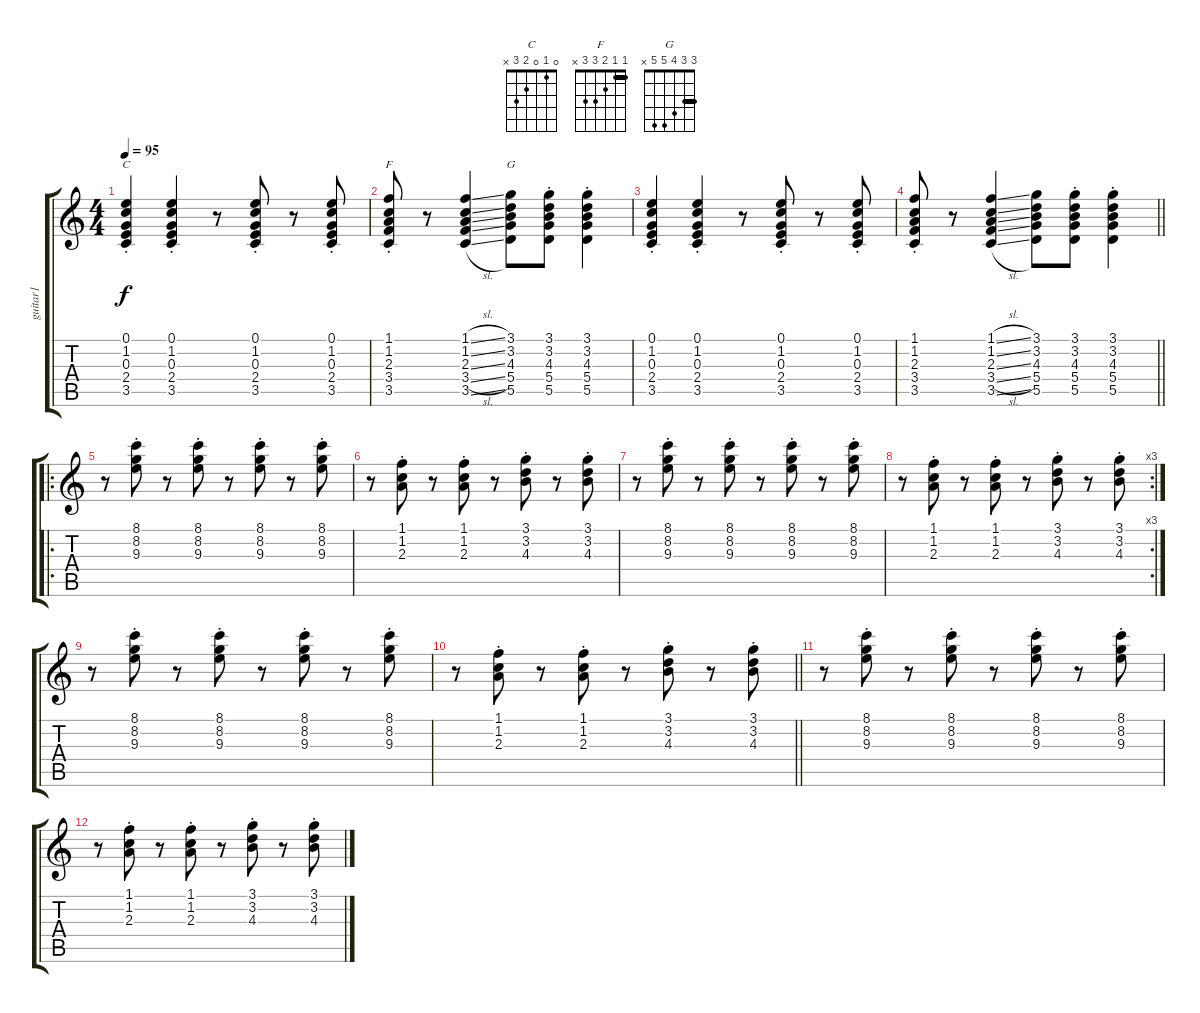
\track ("guitar1" "guitar1") {instrument electricguitarclean}
\staff {score tabs}
\tuning (E4 B3 G3 D3 A2 E2) {hide}
\chord ("C" 0 1 0 2 3 x)
\chord ("F" 1 1 2 3 3 x) {barre 1}
\chord ("G" 3 3 4 5 5 x) {barre 3}
\ts (4 4)
\tempo 95
\clef g2
\ks c
(0.1{st} 1.2{st} 0.3{st} 2.4{st} 3.5{st}).4{ch "C" dy f} (0.1{st} 1.2{st} 0.3{st} 2.4{st} 3.5{st}).4 r.8 (0.1{st} 1.2{st} 0.3{st} 2.4{st} 3.5{st}).8 r.8 (0.1{st} 1.2{st} 0.3{st} 2.4{st} 3.5{st}).8 |
(1.1{st} 1.2{st} 2.3{st} 3.4{st} 3.5{st}).8{ch "F"} r.8 (1.1{sl} 1.2{sl} 2.3{sl} 3.4{sl} 3.5{sl}).4 (3.1 3.2 4.3 5.4 5.5).8{ch "G"} (3.1{st} 3.2{st} 4.3{st} 5.4{st} 5.5{st}).8 (3.1{st} 3.2{st} 4.3{st} 5.4{st} 5.5{st}).4 |
(0.1{st} 1.2{st} 0.3{st} 2.4{st} 3.5{st}).4 (0.1{st} 1.2{st} 0.3{st} 2.4{st} 3.5{st}).4 r.8 (0.1{st} 1.2{st} 0.3{st} 2.4{st} 3.5{st}).8 r.8 (0.1{st} 1.2{st} 0.3{st} 2.4{st} 3.5{st}).8 |
\barLineRight lightlight
(1.1{st} 1.2{st} 2.3{st} 3.4{st} 3.5{st}).8 r.8 (1.1{sl} 1.2{sl} 2.3{sl} 3.4{sl} 3.5{sl}).4 (3.1 3.2 4.3 5.4 5.5).8 (3.1{st} 3.2{st} 4.3{st} 5.4{st} 5.5{st}).8 (3.1{st} 3.2{st} 4.3{st} 5.4{st} 5.5{st}).4 |
\ro
r.8 (8.1{st} 8.2{st} 9.3{st}).8 r.8 (8.1{st} 8.2{st} 9.3{st}).8 r.8 (8.1{st} 8.2{st} 9.3{st}).8 r.8 (8.1{st} 8.2{st} 9.3{st}).8 |
r.8 (1.1{st} 1.2{st} 2.3{st}).8 r.8 (1.1{st} 1.2{st} 2.3{st}).8 r.8 (3.1{st} 3.2{st} 4.3{st}).8 r.8 (3.1{st} 3.2{st} 4.3{st}).8 |
r.8 (8.1{st} 8.2{st} 9.3{st}).8 r.8 (8.1{st} 8.2{st} 9.3{st}).8 r.8 (8.1{st} 8.2{st} 9.3{st}).8 r.8 (8.1{st} 8.2{st} 9.3{st}).8 |
\rc 3
r.8 (1.1{st} 1.2{st} 2.3{st}).8 r.8 (1.1{st} 1.2{st} 2.3{st}).8 r.8 (3.1{st} 3.2{st} 4.3{st}).8 r.8 (3.1{st} 3.2{st} 4.3{st}).8 |
r.8 (8.1{st} 8.2{st} 9.3{st}).8 r.8 (8.1{st} 8.2{st} 9.3{st}).8 r.8 (8.1{st} 8.2{st} 9.3{st}).8 r.8 (8.1{st} 8.2{st} 9.3{st}).8 |
\barLineRight lightlight
r.8 (1.1{st} 1.2{st} 2.3{st}).8 r.8 (1.1{st} 1.2{st} 2.3{st}).8 r.8 (3.1{st} 3.2{st} 4.3{st}).8 r.8 (3.1{st} 3.2{st} 4.3{st}).8 |
r.8 (8.1{st} 8.2{st} 9.3{st}).8 r.8 (8.1{st} 8.2{st} 9.3{st}).8 r.8 (8.1{st} 8.2{st} 9.3{st}).8 r.8 (8.1{st} 8.2{st} 9.3{st}).8 |
r.8 (1.1{st} 1.2{st} 2.3{st}).8 r.8 (1.1{st} 1.2{st} 2.3{st}).8 r.8 (3.1{st} 3.2{st} 4.3{st}).8 r.8 (3.1{st} 3.2{st} 4.3{st}).8
